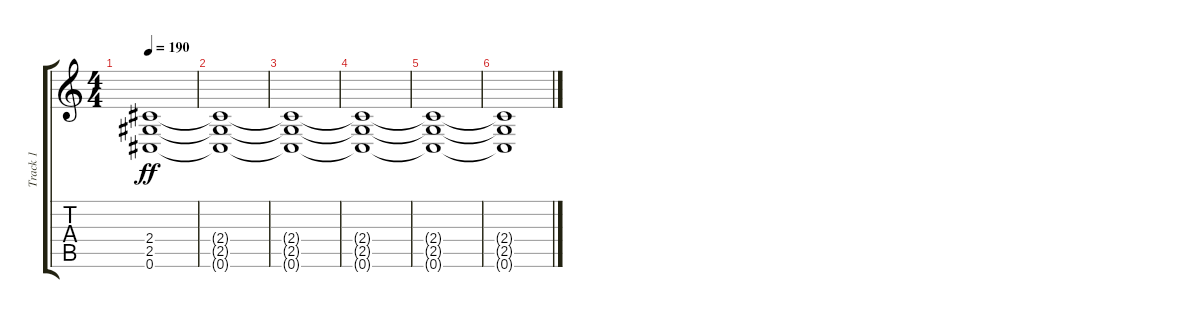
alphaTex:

\track ("Track 1" "Track 1") {instrument distortionguitar}
\staff {score tabs}
\tuning (Db4 Ab3 E3 B2 Gb2 Db2) {hide}
\ts (4 4)
\tempo 190
\clef g2
\ks c
(2.4{t} 2.5{t} 0.6{t}).1{dy ff volume 8} |
(2.4{t} 2.5{t} 0.6{t}).1{volume 7} |
(2.4{t} 2.5{t} 0.6{t}).1{volume 6} |
(2.4{t} 2.5{t} 0.6{t}).1{volume 5} |
(2.4{t} 2.5{t} 0.6{t}).1{volume 4} |
(2.4{t} 2.5{t} 0.6{t}).1{volume 3}
